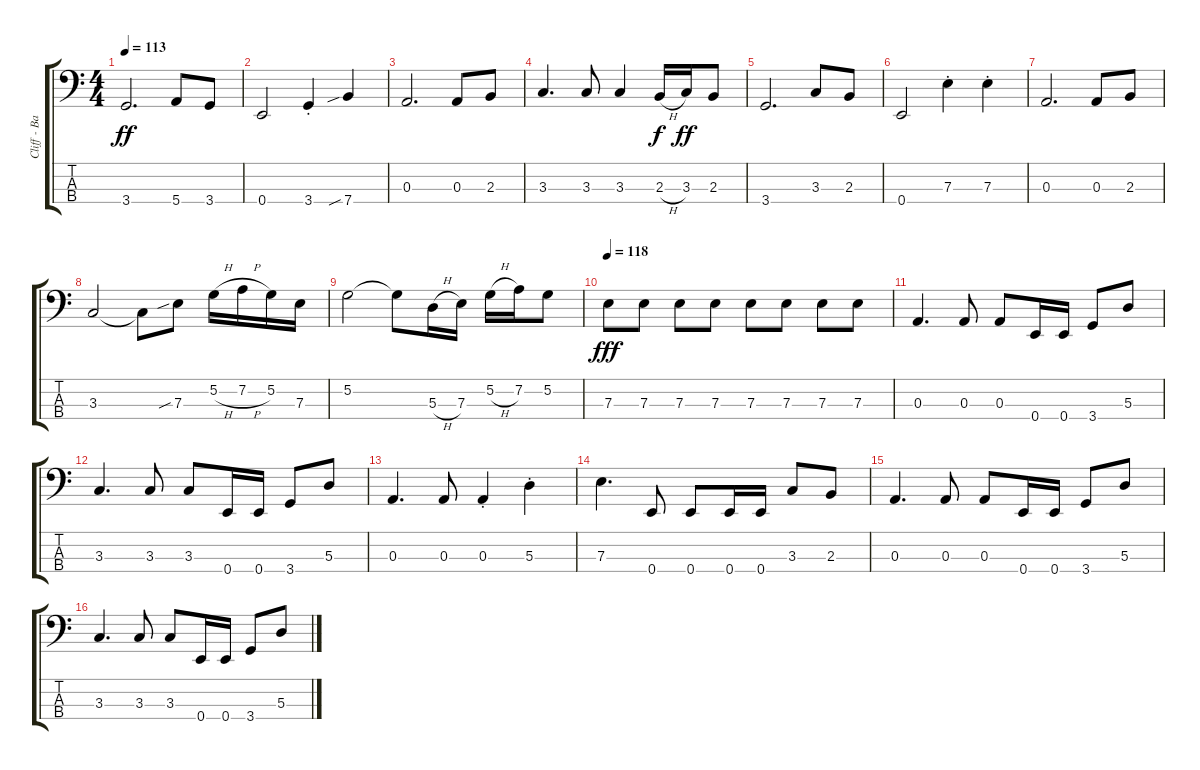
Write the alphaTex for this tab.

\track ("Cliff - Bass" "Cliff - Ba") {instrument electricbassfinger}
\staff {score tabs}
\tuning (G2 D2 A1 E1) {hide}
\ts (4 4)
\tempo 113
\clef f4
\ks c
3.4.2{d dy ff} 5.4.8 3.4.8 |
0.4.2 3.4{st}.4 7.4{sib}.4 |
0.3.2{d} 0.3.8 2.3.8 |
3.3.4{d} 3.3.8 3.3.4 2.3{h}.16{dy f} 3.3.16{dy ff} 2.3.8 |
3.4.2{d} 3.3.8 2.3.8 |
0.4.2 7.3{st}.4 7.3{st}.4 |
0.3.2{d} 0.3.8 2.3.8 |
3.3.2 3.3{t}.8 7.3{sib}.8 5.2{h}.16 7.2{h}.16 5.2.16 7.3.16 |
5.2.2 5.2{t}.8 5.3{h}.16 7.3.16 5.2{h}.16 7.2.16 5.2.8 |
\tempo 118
7.3.8{dy fff} 7.3.8 7.3.8 7.3.8 7.3.8 7.3.8 7.3.8 7.3.8 |
0.3.4{d} 0.3.8 0.3.8 0.4.16 0.4.16 3.4.8 5.3.8 |
3.3.4{d} 3.3.8 3.3.8 0.4.16 0.4.16 3.4.8 5.3.8 |
0.3.4{d} 0.3.8 0.3{st}.4 5.3{st}.4 |
7.3.4{d} 0.4.8 0.4.8 0.4.16 0.4.16 3.3.8 2.3.8 |
0.3.4{d} 0.3.8 0.3.8 0.4.16 0.4.16 3.4.8 5.3.8 |
3.3.4{d} 3.3.8 3.3.8 0.4.16 0.4.16 3.4.8 5.3.8
